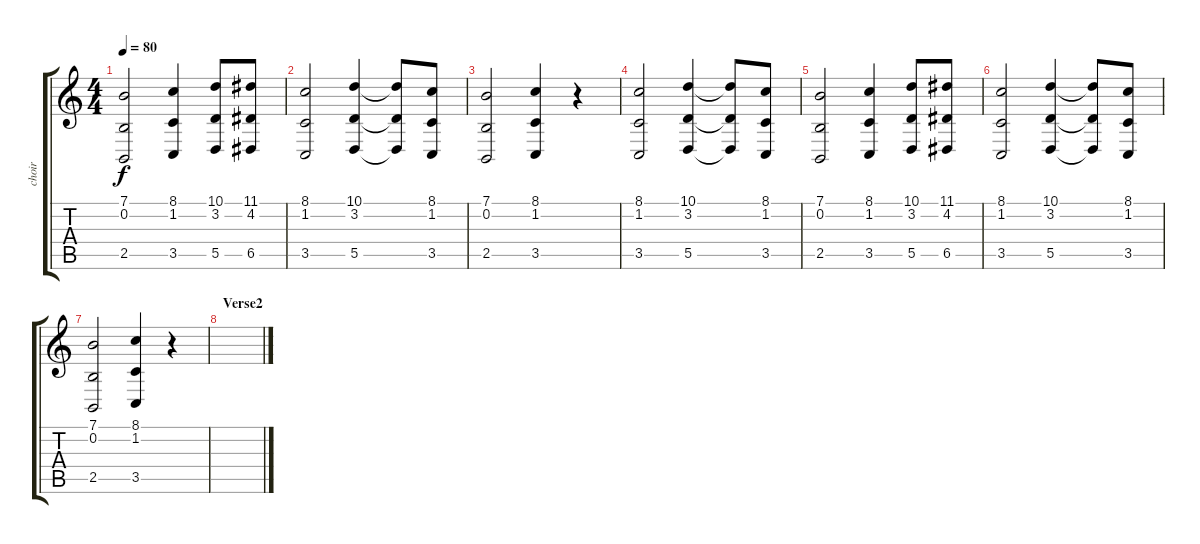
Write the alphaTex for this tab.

\track ("choir" "choir") {instrument choiraahs}
\staff {score tabs}
\tuning (E4 B3 G3 D3 A2 E2) {hide}
\ts (4 4)
\tempo 80
\clef g2
\ks c
(7.1 0.2 2.5).2{dy f} (8.1 1.2 3.5).4 (10.1 3.2 5.5).8 (11.1 4.2 6.5).8 |
(8.1 1.2 3.5).2 (10.1 3.2 5.5).4 (10.1{t} 3.2{t} 5.5{t}).8 (8.1 1.2 3.5).8 |
(7.1 0.2 2.5).2 (8.1 1.2 3.5).4 r.4 |
(8.1 1.2 3.5).2 (10.1 3.2 5.5).4 (10.1{t} 3.2{t} 5.5{t}).8 (8.1 1.2 3.5).8 |
(7.1 0.2 2.5).2 (8.1 1.2 3.5).4 (10.1 3.2 5.5).8 (11.1 4.2 6.5).8 |
(8.1 1.2 3.5).2 (10.1 3.2 5.5).4 (10.1{t} 3.2{t} 5.5{t}).8 (8.1 1.2 3.5).8 |
(7.1 0.2 2.5).2 (8.1 1.2 3.5).4 r.4 |
\section ("" "Verse2")
